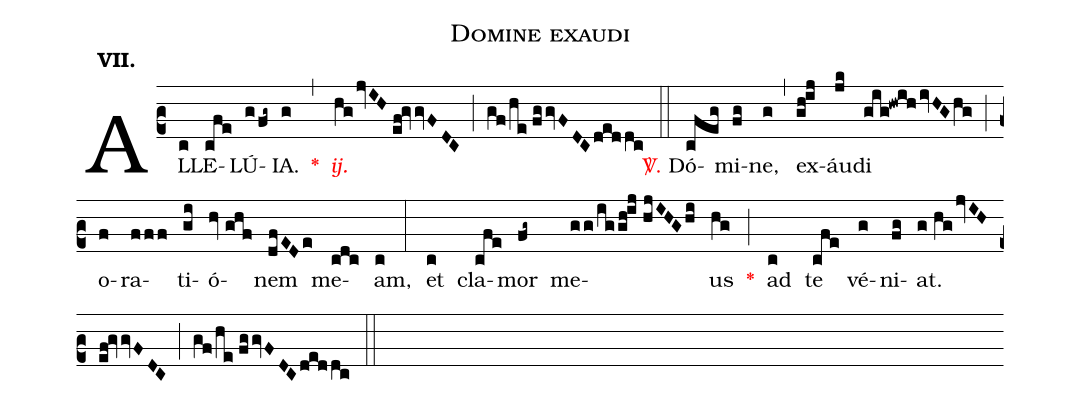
name:Domine exaudi;
mode:VII.;
office-part:Alleluia;
%%
(c2) AL(c)LE(cfe)LÚ(g/fg~)IA.(g) <v>\red{*}</v>(,) <v>\redit{ij.}</v>(hg/jvIH//ef!gvvFDC) (;) (gf/he//fggvFDC/deddc) (::) <v>\red{\Vbar.}</v> Dó(cfeg)mi(fg)ne,(g) (,) ex(gh!ij)áu(jk)di(gig!hwih/ivHG/hg) (;) o(f)ra(fff)ti(gi)ó(hv//ghf)nem(dfEDe) me(cdc)am,(c) (:) et(c) cla(cfe)mor(fg~) me(gg/ig/gh!ij//hjIHG/hi)us(hg) <v>\red{*}</v>(;) ad(c) te(cfe) vé(g)ni(fg)at.(g//hg/jvIH//ef!gvvFDC) (;) (gf/he//fg/gvFDC/deddc) (::)
